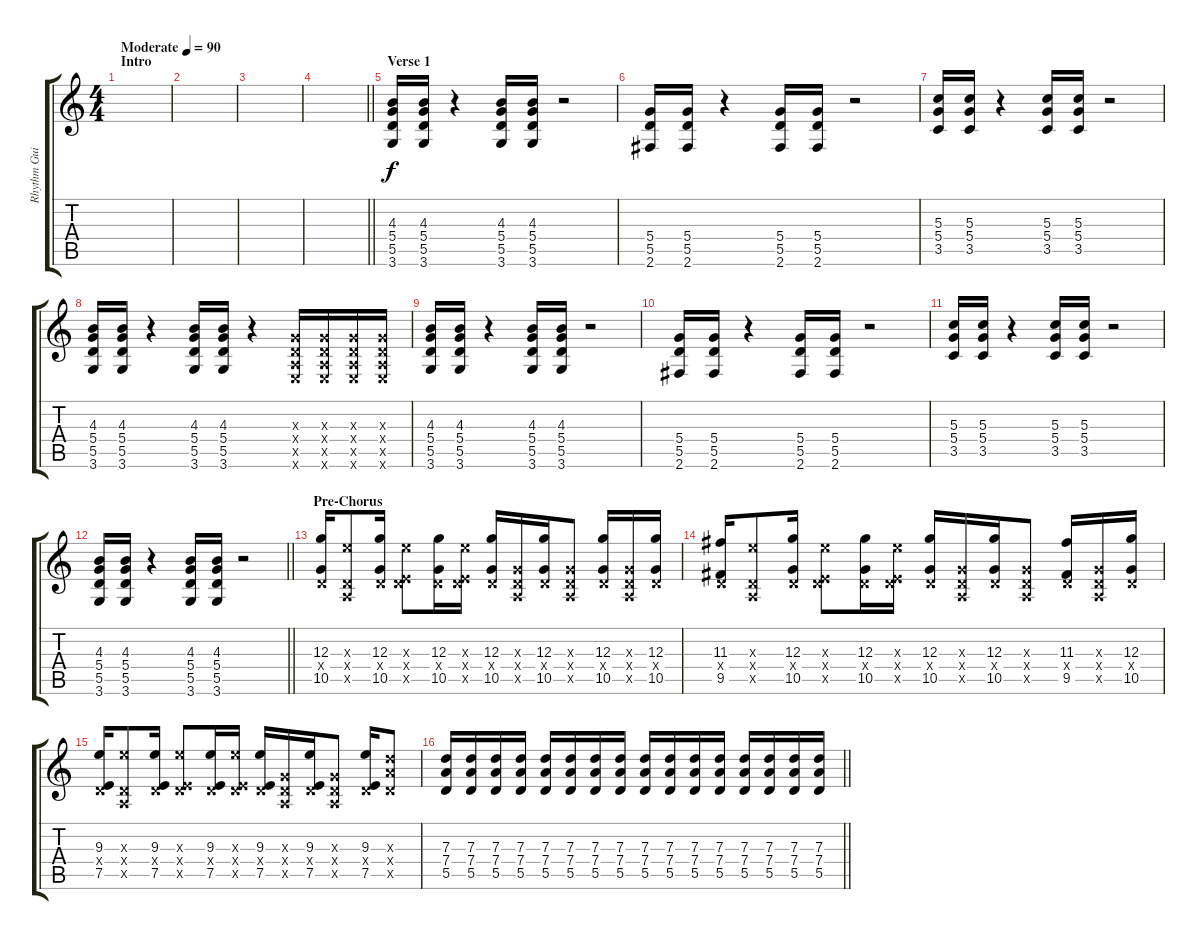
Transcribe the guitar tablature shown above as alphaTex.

\track ("Rhythm Guitar" "Rhythm Gui") {instrument distortionguitar}
\staff {score tabs}
\tuning (E4 B3 G3 D3 A2 E2) {hide}
\ts (4 4)
\section ("" "Intro")
\tempo (90 "Moderate")
\clef g2
\ks c
|
|
|
\barLineRight lightlight
|
\section ("" "Verse 1")
(4.3 5.4 5.5 3.6).16 (4.3 5.4 5.5 3.6).16 r.4 (4.3 5.4 5.5 3.6).16 (4.3 5.4 5.5 3.6).16 r.2 |
(5.4 5.5 2.6).16 (5.4 5.5 2.6).16 r.4 (5.4 5.5 2.6).16 (5.4 5.5 2.6).16 r.2 |
(5.3 5.4 3.5).16 (5.3 5.4 3.5).16 r.4 (5.3 5.4 3.5).16 (5.3 5.4 3.5).16 r.2 |
(4.3 5.4 5.5 3.6).16 (4.3 5.4 5.5 3.6).16 r.4 (4.3 5.4 5.5 3.6).16 (4.3 5.4 5.5 3.6).16 r.4 (0.3{x} 0.4{x} 0.5{x} 0.6{x}).16 (0.3{x} 0.4{x} 0.5{x} 0.6{x}).16 (0.3{x} 0.4{x} 0.5{x} 0.6{x}).16 (0.3{x} 0.4{x} 0.5{x} 0.6{x}).16 |
(4.3 5.4 5.5 3.6).16 (4.3 5.4 5.5 3.6).16 r.4 (4.3 5.4 5.5 3.6).16 (4.3 5.4 5.5 3.6).16 r.2 |
(5.4 5.5 2.6).16 (5.4 5.5 2.6).16 r.4 (5.4 5.5 2.6).16 (5.4 5.5 2.6).16 r.2 |
(5.3 5.4 3.5).16 (5.3 5.4 3.5).16 r.4 (5.3 5.4 3.5).16 (5.3 5.4 3.5).16 r.2 |
\barLineRight lightlight
(4.3 5.4 5.5 3.6).16 (4.3 5.4 5.5 3.6).16 r.4 (4.3 5.4 5.5 3.6).16 (4.3 5.4 5.5 3.6).16 r.2 |
\section ("" "Pre-Chorus")
(12.3 0.4{x} 10.5).16{volume 10} (9.3{x} 0.4{x} 0.5{x}).8 (12.3 0.4{x} 10.5).16 (9.3{x} 0.4{x} 7.5{x}).8 (12.3 0.4{x} 10.5).16 (9.3{x} 0.4{x} 7.5{x}).16 (12.3 0.4{x} 10.5).16 (0.3{x} 0.4{x} 0.5{x}).16 (12.3 0.4{x} 10.5).16 (0.3{x} 0.4{x} 0.5{x}).8 (12.3 0.4{x} 10.5).16 (0.3{x} 0.4{x} 0.5{x}).16 (12.3 0.4{x} 10.5).16 |
(11.3 0.4{x} 9.5).16 (9.3{x} 0.4{x} 0.5{x}).8 (12.3 0.4{x} 10.5).16 (9.3{x} 0.4{x} 7.5{x}).8 (12.3 0.4{x} 10.5).16 (9.3{x} 0.4{x} 7.5{x}).16 (12.3 0.4{x} 10.5).16 (0.3{x} 0.4{x} 0.5{x}).16 (12.3 0.4{x} 10.5).16 (0.3{x} 0.4{x} 0.5{x}).8 (11.3 0.4{x} 9.5).16 (0.3{x} 0.4{x} 0.5{x}).16 (12.3 0.4{x} 10.5).16 |
(9.3 0.4{x} 7.5).16 (9.3{x} 0.4{x} 0.5{x}).8 (9.3 0.4{x} 7.5).16 (9.3{x} 0.4{x} 7.5{x}).8 (9.3 0.4{x} 7.5).16 (9.3{x} 0.4{x} 7.5{x}).16 (9.3 0.4{x} 7.5).16 (0.3{x} 0.4{x} 0.5{x}).16 (9.3 0.4{x} 7.5).16 (0.3{x} 0.4{x} 0.5{x}).8 (9.3 0.4{x} 7.5).16 (7.3{x} 7.4{x} 5.5{x}).8{volume 16} |
\barLineRight lightlight
(7.3 7.4 5.5).16 (7.3 7.4 5.5).16 (7.3 7.4 5.5).16 (7.3 7.4 5.5).16 (7.3 7.4 5.5).16 (7.3 7.4 5.5).16 (7.3 7.4 5.5).16 (7.3 7.4 5.5).16 (7.3 7.4 5.5).16 (7.3 7.4 5.5).16 (7.3 7.4 5.5).16 (7.3 7.4 5.5).16 (7.3 7.4 5.5).16 (7.3 7.4 5.5).16 (7.3 7.4 5.5).16 (7.3 7.4 5.5).16
